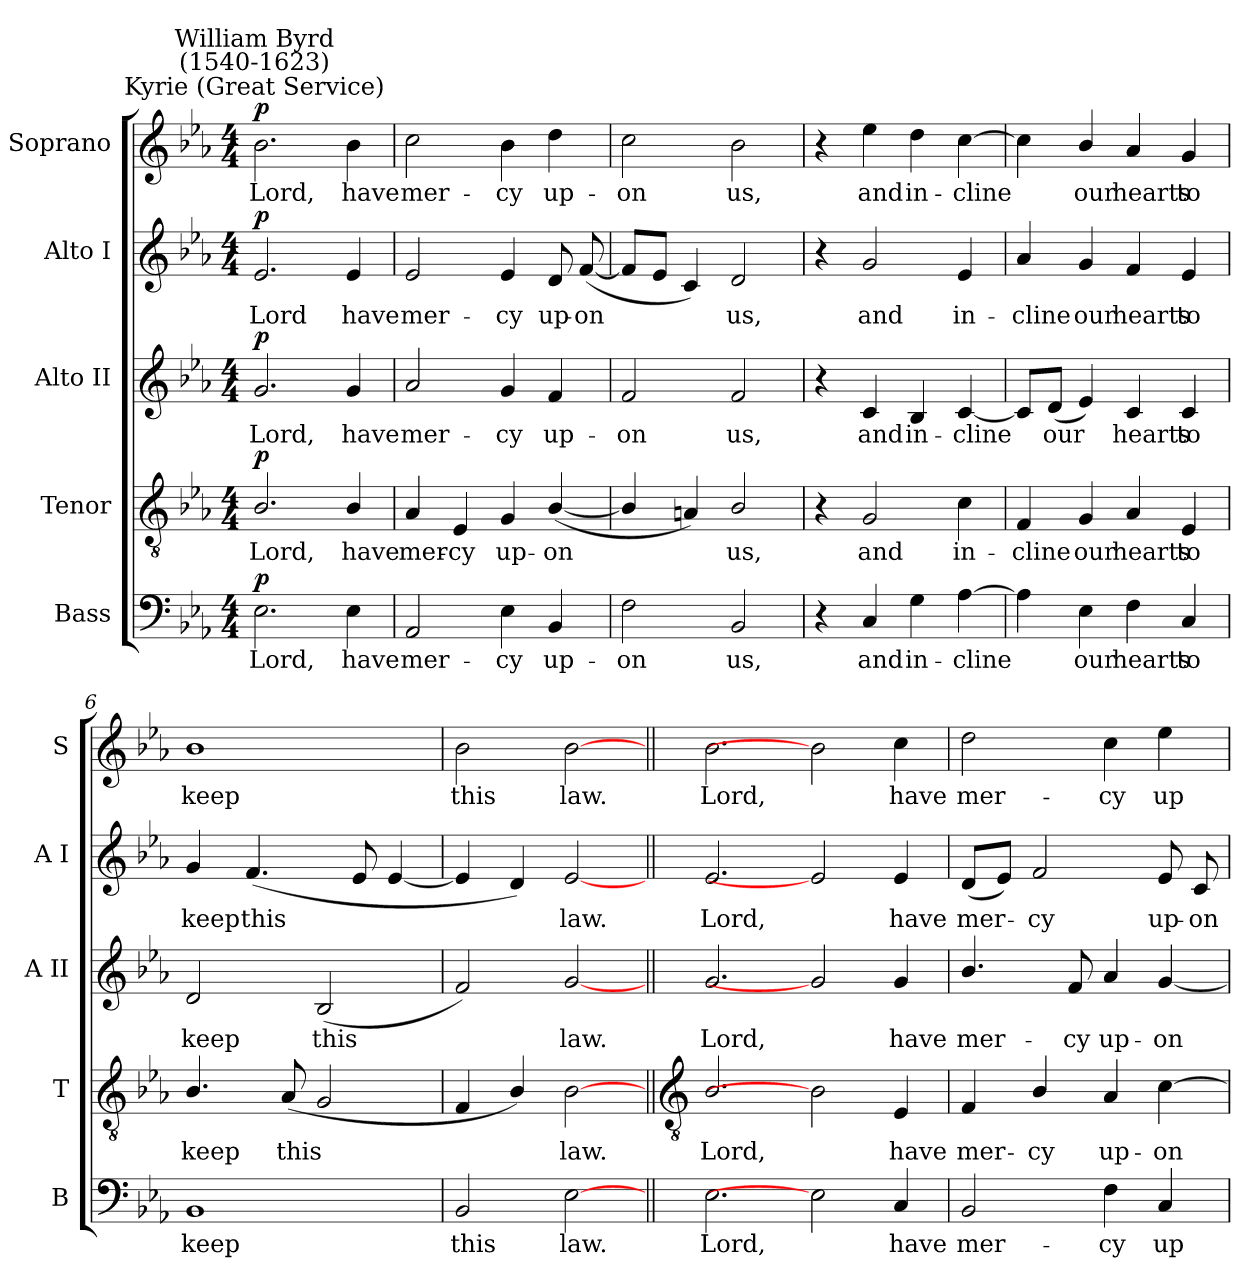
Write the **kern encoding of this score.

**kern	**text	**dynam	**kern	**text	**dynam	**kern	**text	**dynam	**kern	**text	**dynam	**kern	**text	**dynam
*part5	*part5	*part5	*part4	*part4	*part4	*part3	*part3	*part3	*part2	*part2	*part2	*part1	*part1	*part1
*staff5	*staff5	*staff5	*staff4	*staff4	*staff4	*staff3	*staff3	*staff3	*staff2	*staff2	*staff2	*staff1	*staff1	*staff1
*I"Bass	*	*	*I"Tenor	*	*	*I"Alto II	*	*	*I"Alto I	*	*	*I"Soprano	*	*
*I'B	*	*	*I'T	*	*	*I'A II	*	*	*I'A I	*	*	*I'S	*	*
*clefF4	*	*	*clefGv2	*	*	*clefG2	*	*	*clefG2	*	*	*clefG2	*	*
*k[b-e-a-]	*	*	*k[b-e-a-]	*	*	*k[b-e-a-]	*	*	*k[b-e-a-]	*	*	*k[b-e-a-]	*	*
*E-:	*	*	*E-:	*	*	*E-:	*	*	*E-:	*	*	*E-:	*	*
*M4/4	*	*	*M4/4	*	*	*M4/4	*	*	*M4/4	*	*	*M4/4	*	*
=1	=1	=1	=1	=1	=1	=1	=1	=1	=1	=1	=1	=1	=1	=1
!	!	!	!	!	!	!	!	!	!	!	!	!LO:TX:a:cj:t=Kyrie (Great Service)	!	!
!	!	!	!	!	!	!	!	!	!	!	!	!LO:TX:a:cj:t=William Byrd\n(1540-1623)	!	!
!	!LO:LY:b	!LO:DY:b	!	!LO:LY:b	!LO:DY:b	!	!LO:LY:b	!LO:DY:b	!	!LO:LY:b	!LO:DY:b	!	!LO:LY:b	!LO:DY:b
2.E-	Lord,	p	2.B-/	Lord,	p	2.g	Lord,	p	2.e-	Lord	p	2.b-	Lord,	p
!	!LO:LY:b	!	!	!LO:LY:b	!	!	!LO:LY:b	!	!	!LO:LY:b	!	!	!LO:LY:b	!
4E-	have	.	4B-/	have	.	4g	have	.	4e-	have	.	4b-	have	.
=2	=2	=2	=2	=2	=2	=2	=2	=2	=2	=2	=2	=2	=2	=2
!	!LO:LY:b	!	!	!LO:LY:b	!	!	!LO:LY:b	!	!	!LO:LY:b	!	!	!LO:LY:b	!
2AA-	mer-	.	4A-	mer-	.	2a-	mer-	.	2e-	mer-	.	2cc	mer-	.
!	!	!	!	!LO:LY:b	!	!	!	!	!	!	!	!	!	!
.	.	.	4E-	-cy	.	.	.	.	.	.	.	.	.	.
!	!LO:LY:b	!	!	!LO:LY:b	!	!	!LO:LY:b	!	!	!LO:LY:b	!	!	!LO:LY:b	!
4E-	-cy	.	4G	up-	.	4g	-cy	.	4e-	-cy	.	4b-	-cy	.
!	!LO:LY:b	!	!	!LO:LY:b	!	!	!LO:LY:b	!	!	!LO:LY:b	!	!	!LO:LY:b	!
4BB-	up-	.	(<[4B-/	-on	.	4f	up-	.	8d	up-	.	4dd	up-	.
!	!	!	!	!	!	!	!	!	!	!LO:LY:b	!	!	!	!
.	.	.	.	.	.	.	.	.	(<[8f	-on	.	.	.	.
=3	=3	=3	=3	=3	=3	=3	=3	=3	=3	=3	=3	=3	=3	=3
!	!LO:LY:b	!	!	!	!	!	!LO:LY:b	!	!	!	!	!	!LO:LY:b	!
2F	-on	.	4B-/]	.	.	2f	-on	.	8fL]	.	.	2cc	-on	.
.	.	.	.	.	.	.	.	.	8e-J	.	.	.	.	.
.	.	.	4An)	.	.	.	.	.	4c)	.	.	.	.	.
!	!LO:LY:b	!	!	!LO:LY:b	!	!	!LO:LY:b	!	!	!LO:LY:b	!	!	!LO:LY:b	!
2BB-	us,	.	2B-/	us,	.	2f	us,	.	2d	us,	.	2b-	us,	.
=4	=4	=4	=4	=4	=4	=4	=4	=4	=4	=4	=4	=4	=4	=4
4r	.	.	4r	.	.	4r	.	.	4r	.	.	4r	.	.
!	!LO:LY:b	!	!	!LO:LY:b	!	!	!LO:LY:b	!	!	!LO:LY:b	!	!	!LO:LY:b	!
4C	and	.	2G	and	.	4c	and	.	2g	and	.	4ee-	and	.
!	!LO:LY:b	!	!	!	!	!	!LO:LY:b	!	!	!	!	!	!LO:LY:b	!
4G	in-	.	.	.	.	4B-	in-	.	.	.	.	4dd	in-	.
!	!LO:LY:b	!	!	!LO:LY:b	!	!	!LO:LY:b	!	!	!LO:LY:b	!	!	!LO:LY:b	!
[4A-	-cline	.	4c	in-	.	[4c	-cline	.	4e-	in-	.	[4cc	-cline	.
=5	=5	=5	=5	=5	=5	=5	=5	=5	=5	=5	=5	=5	=5	=5
!	!	!	!	!LO:LY:b	!	!	!	!	!	!LO:LY:b	!	!	!	!
4A-]	.	.	4F	-cline	.	8c/L]	.	.	4a-	-cline	.	4cc]	.	.
!	!	!	!	!	!	!	!LO:LY:b	!	!	!	!	!	!	!
.	.	.	.	.	.	(<8d/J	our	.	.	.	.	.	.	.
!	!LO:LY:b	!	!	!LO:LY:b	!	!	!	!	!	!LO:LY:b	!	!	!LO:LY:b	!
4E-	our	.	4G	our	.	4e-)	.	.	4g	our	.	4b-/	our	.
!	!LO:LY:b	!	!	!LO:LY:b	!	!	!LO:LY:b	!	!	!LO:LY:b	!	!	!LO:LY:b	!
4F	hearts	.	4A-	hearts	.	4c	hearts	.	4f	hearts	.	4a-	hearts	.
!	!LO:LY:b	!	!	!LO:LY:b	!	!	!LO:LY:b	!	!	!LO:LY:b	!	!	!LO:LY:b	!
4C	to	.	4E-	to	.	4c	to	.	4e-	to	.	4g	to	.
=6	=6	=6	=6	=6	=6	=6	=6	=6	=6	=6	=6	=6	=6	=6
!	!LO:LY:b	!	!	!LO:LY:b	!	!	!LO:LY:b	!	!	!LO:LY:b	!	!	!LO:LY:b	!
1BB-	keep	.	4.B-/	keep	.	2d	keep	.	4g	keep	.	1b-	keep	.
!	!	!	!	!	!	!	!	!	!	!LO:LY:b	!	!	!	!
.	.	.	.	.	.	.	.	.	(<4.f	this	.	.	.	.
!	!	!	!	!LO:LY:b	!	!	!	!	!	!	!	!	!	!
.	.	.	(<8A-L	this	.	.	.	.	.	.	.	.	.	.
!	!	!	!	!	!	!	!LO:LY:b	!	!	!	!	!	!	!
.	.	.	2G	.	.	(<2B-	this	.	.	.	.	.	.	.
.	.	.	.	.	.	.	.	.	8e-	.	.	.	.	.
.	.	.	.	.	.	.	.	.	[4e-	.	.	.	.	.
=7	=7	=7	=7	=7	=7	=7	=7	=7	=7	=7	=7	=7	=7	=7
!	!LO:LY:b	!	!	!	!	!	!	!	!	!	!	!	!LO:LY:b	!
2BB-	this	.	4F	.	.	2f)	.	.	4e-]	.	.	2b-	this	.
.	.	.	4B-/)	.	.	.	.	.	4d)	.	.	.	.	.
!	!LO:LY:b	!	!	!LO:LY:b	!	!	!LO:LY:b	!	!	!LO:LY:b	!	!	!LO:LY:b	!
[2E-	law.	.	[2B-	law.	.	[2g	law.	.	[2e-	law.	.	[2b-	law.	.
!!LO:LB:g=z
=8||	=8||	=8||	=8||	=8||	=8||	=8||	=8||	=8||	=8||	=8||	=8||	=8||	=8||	=8||
*	*	*	*clefGv2	*	*	*	*	*	*	*	*	*	*	*
!	!LO:LY:b	!	!	!LO:LY:b	!	!	!LO:LY:b	!	!	!LO:LY:b	!	!	!LO:LY:b	!
2.E-	Lord,	.	2.B-/	Lord,	.	2.g	Lord,	.	2.e-	Lord,	.	2.b-	Lord,	.
2E-]	.	.	2B-]	.	.	2g]	.	.	2e-]	.	.	2b-]	.	.
!	!LO:LY:b	!	!	!LO:LY:b	!	!	!LO:LY:b	!	!	!LO:LY:b	!	!	!LO:LY:b	!
4C	have	.	4E-	have	.	4g	have	.	4e-	have	.	4cc	have	.
=9	=9	=9	=9	=9	=9	=9	=9	=9	=9	=9	=9	=9	=9	=9
!	!LO:LY:b	!	!	!LO:LY:b	!	!	!LO:LY:b	!	!	!LO:LY:b	!	!	!LO:LY:b	!
2BB-	mer-	.	4F	mer-	.	4.b-/	mer-	.	(<8dL	mer-	.	2dd	mer-	.
.	.	.	.	.	.	.	.	.	8e-J)	.	.	.	.	.
!	!	!	!	!LO:LY:b	!	!	!	!	!	!LO:LY:b	!	!	!	!
.	.	.	4B-/	-cy	.	.	.	.	2f	cy	.	.	.	.
!	!	!	!	!	!	!	!LO:LY:b	!	!	!	!	!	!	!
.	.	.	.	.	.	8f	-cy	.	.	.	.	.	.	.
!	!LO:LY:b	!	!	!LO:LY:b	!	!	!LO:LY:b	!	!	!	!	!	!LO:LY:b	!
4F	-cy	.	4A-	up-	.	4a-	up-	.	.	.	.	4cc	-cy	.
!	!LO:LY:b	!	!	!LO:LY:b	!	!	!LO:LY:b	!	!	!LO:LY:b	!	!	!LO:LY:b	!
4C	up-	.	[4c	-on	.	[4g	-on	.	8e-	up-	.	4ee-	up-	.
!	!	!	!	!	!	!	!	!	!	!LO:LY:b	!	!	!	!
.	.	.	.	.	.	.	.	.	8cL	-on	.	.	.	.
=	=	=	=	=	=	=	=	=	=	=	=	=	=	=
*-	*-	*-	*-	*-	*-	*-	*-	*-	*-	*-	*-	*-	*-	*-
